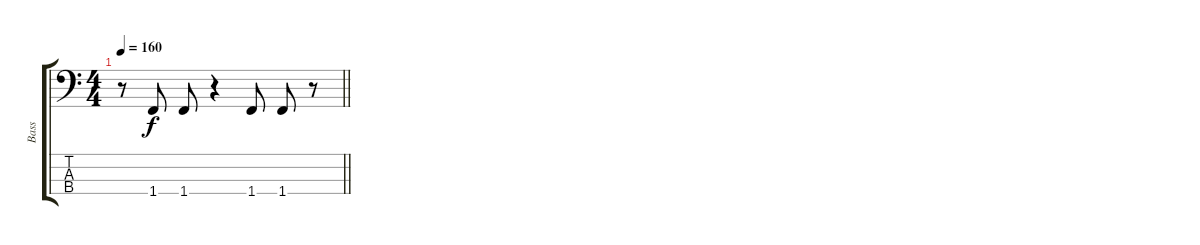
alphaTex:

\track ("Bass" "Bass") {instrument electricbasspick}
\staff {score tabs}
\tuning (G2 D2 A1 E1) {hide}
\ts (4 4)
\tempo 160
\clef f4
\barLineRight lightlight
\ks c
r.8{dy f} 1.4.8 1.4.8 r.4 1.4.8 1.4.8 r.8
